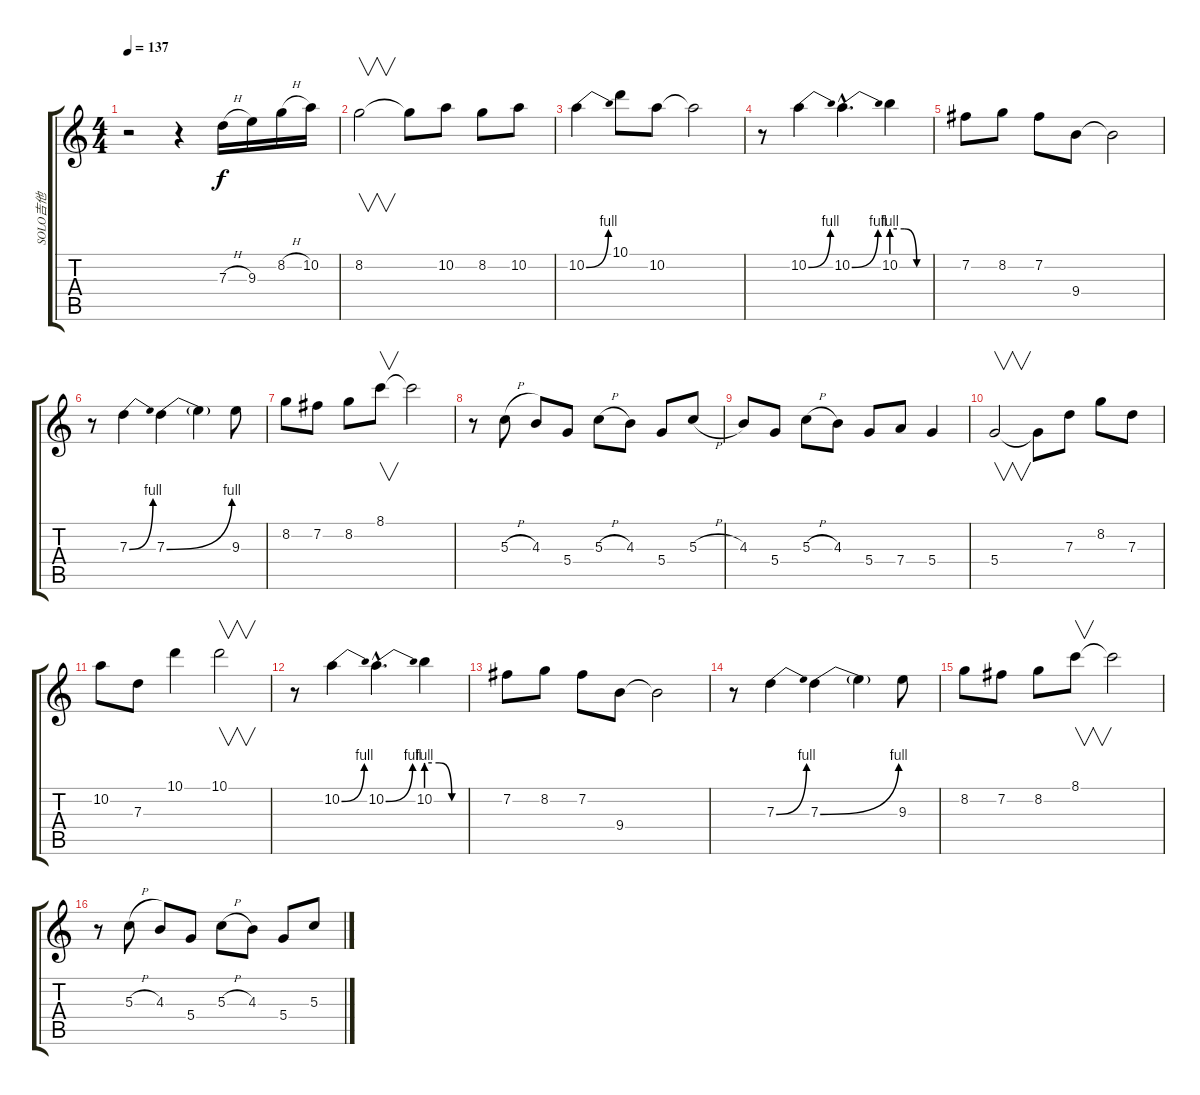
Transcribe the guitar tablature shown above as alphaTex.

\track ("SOLO吉他" "SOLO吉他") {instrument distortionguitar}
\staff {score tabs}
\tuning (E4 B3 G3 D3 A2 E2) {hide}
\ts (4 4)
\tempo 137
\clef g2
\ks c
r.2{dy f instrument distortionguitar} r.4 7.3{h}.16 9.3.16 8.2{h}.16 10.2.16 |
8.2.2{v} 8.2{t}.8 10.2.8 8.2.8 10.2.8 |
10.2{be (bend 0 0 60 4)}.4 10.1.8 10.2.8 10.2{t}.2 |
r.8 10.2{be (bend 0 0 60 4)}.4 10.2{be (bend 0 0 60 4) hac}.4{d} 10.2{be (custom 0 4 20 4 40 0 60 0)}.4 |
7.2.8 8.2.8 7.2.8 9.4.8 9.4{t}.2 |
r.8 7.3{be (bend 0 0 60 4)}.4 7.3{be (bend 0 0 60 4)}.4 7.3{t}.4 9.3.8 |
8.2.8 7.2.8 8.2.8 8.1.8{v} 8.1{t}.2 |
r.8 5.3{h}.8 4.3.8 5.4.8 5.3{h}.8 4.3.8 5.4.8 5.3{h}.8 |
4.3.8 5.4.8 5.3{h}.8 4.3.8 5.4.8 7.4.8 5.4.4 |
5.4.2{v} 5.4{t}.8 7.3.8 8.2.8 7.3.8 |
10.2.8 7.3.8 10.1.4 10.1.2{v} |
r.8 10.2{be (bend 0 0 60 4)}.4 10.2{be (bend 0 0 60 4) hac}.4{d} 10.2{be (custom 0 4 20 4 40 0 60 0)}.4 |
7.2.8 8.2.8 7.2.8 9.4.8 9.4{t}.2 |
r.8 7.3{be (bend 0 0 60 4)}.4 7.3{be (bend 0 0 60 4)}.4 7.3{t}.4 9.3.8 |
8.2.8 7.2.8 8.2.8 8.1.8{v} 8.1{t}.2 |
r.8 5.3{h}.8 4.3.8 5.4.8 5.3{h}.8 4.3.8 5.4.8 5.3{h}.8
